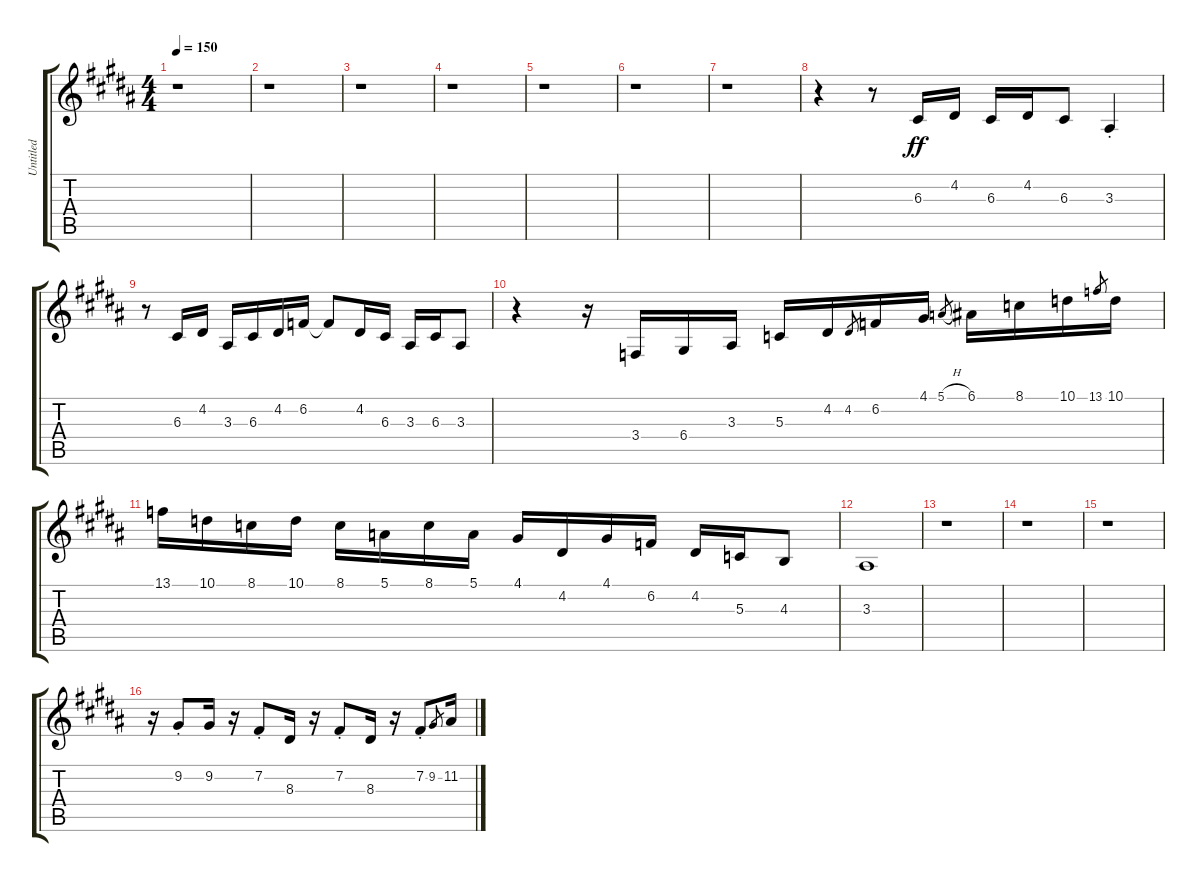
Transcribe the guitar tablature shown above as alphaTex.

\track ("Untitled" "Untitled") {instrument bassoon}
\staff {score tabs}
\tuning (E4 B3 G3 D3 A2 E2) {hide}
\ts (4 4)
\tempo 150
\clef g2
\ks g#minor
r.1{dy f} |
\ks b
r.1 |
\ks g#minor
r.1 |
r.1 |
\ks b
r.1 |
\ks g#minor
r.1 |
r.1 |
\ks b
r.4 r.8 6.3.16{dy ff} 4.2.16 6.3.16 4.2.16 6.3.8 3.3{st}.4 |
\ks g#minor
r.8 6.3.16 4.2.16 3.3.16 6.3.16 4.2.16 6.2.16 6.2{t}.8 4.2.16 6.3.16 3.3.16 6.3.16 3.3.8 |
\ks b
r.4 r.16 3.4.16 6.4.16 3.3.16 5.3.16 4.2.16 4.2.8{gr} 6.2.16 4.1.16 5.1{h}.8{gr} 6.1.16 8.1.16 10.1.16 13.1.8{gr} 10.1.16 |
\ks g#minor
13.1.16 10.1.16 8.1.16 10.1.16 8.1.16 5.1.16 8.1.16 5.1.16 4.1.16 4.2.16 4.1.16 6.2.16 4.2.16 5.3.16 4.3.8 |
\ks b
3.3.1 |
\ks g#minor
r.1 |
r.1 |
r.1 |
\ks b
r.16 9.2{st}.8 9.2.16 r.16 7.2{st}.8 8.3.16 r.16 7.2{st}.8 8.3.16 r.16 7.2{st}.8 9.2.8{gr} 11.2.16
